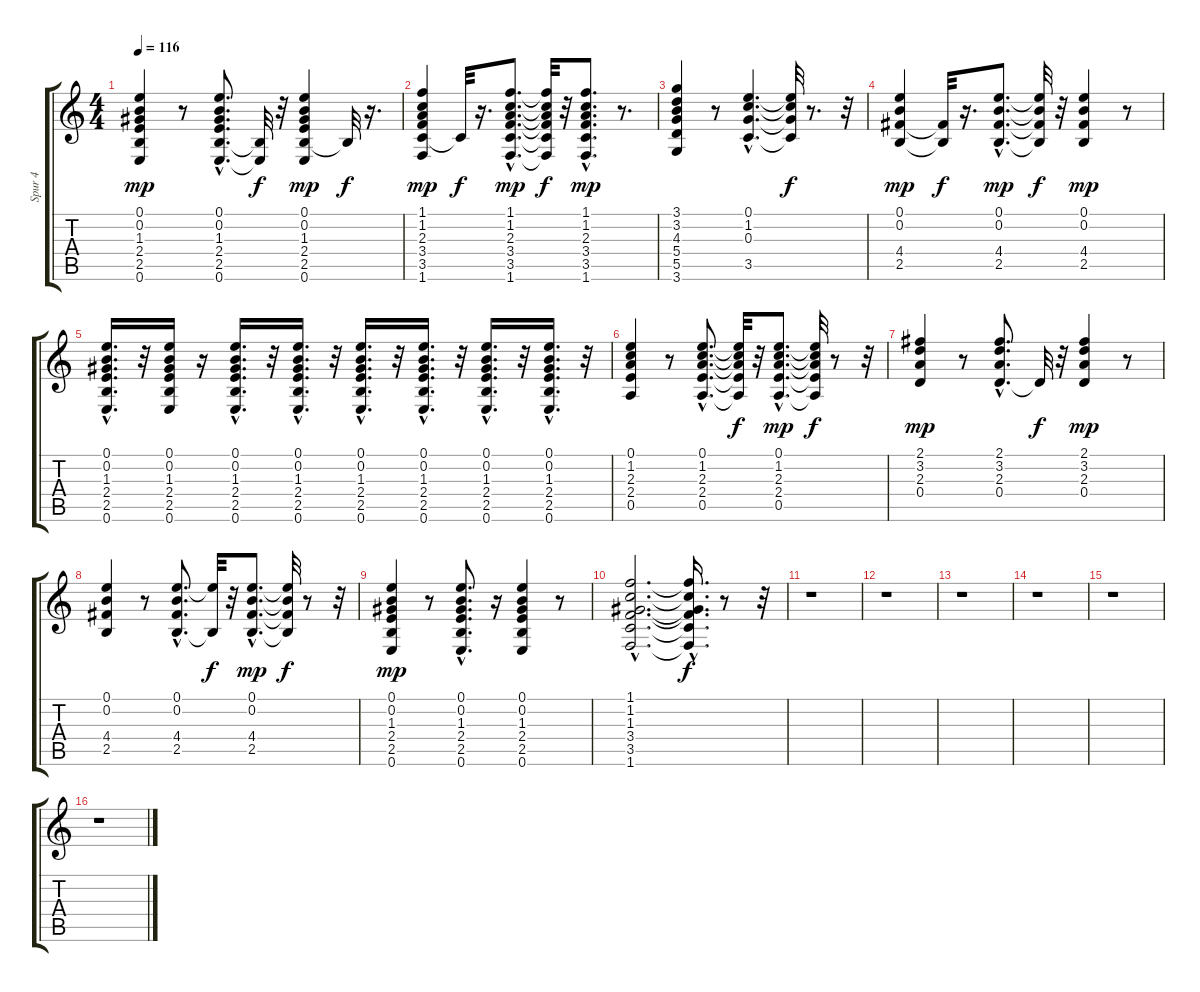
\track ("Spur 4" "Spur 4") {instrument acousticguitarsteel}
\staff {score tabs}
\tuning (E4 B3 G3 D3 A2 E2) {hide}
\ts (4 4)
\tempo 116
\clef g2
\ks c
(0.1 0.2 1.3 2.4 2.5 0.6).4{dy mp} r.8 (0.1{hac} 0.2{hac} 1.3{hac} 2.4{hac} 2.5{hac} 0.6{hac}).8{d} (2.5{t} 0.6{t}).32{dy f} r.32 (0.1 0.2 1.3 2.4 2.5 0.6).4{dy mp} 2.5{t}.32{dy f} r.16{d} |
(1.1 1.2 2.3 3.4 3.5 1.6).4{dy mp} 3.5{t}.32{dy f} r.16{d} (1.1{hac} 1.2{hac} 2.3{hac} 3.4{hac} 3.5{hac} 1.6{hac}).8{d dy mp} (1.1{t} 1.2{t} 2.3{t} 3.4{t} 3.5{t} 1.6{t}).32{dy f} r.32 (1.1{hac} 1.2{hac} 2.3{hac} 3.4{hac} 3.5{hac} 1.6{hac}).8{d dy mp} r.8{d} |
(3.1 3.2 4.3 5.4 5.5 3.6).4 r.8 (0.1{hac} 1.2{hac} 0.3{hac} 3.5{hac}).4{d} (0.1{t} 1.2{t} 0.3{t} 3.5{t}).32{dy f} r.8{d} r.32 |
(0.1 0.2 4.4 2.5).4{dy mp} (4.4{t} 2.5{t}).32{dy f} r.16{d} (0.1{hac} 0.2{hac} 4.4{hac} 2.5{hac}).8{d dy mp} (0.1{t} 0.2{t} 4.4{t} 2.5{t}).32{dy f} r.32 (0.1 0.2 4.4 2.5).4{dy mp} r.8 |
(0.1 0.2 1.3{hac} 2.4 2.5{hac} 0.6{hac}).16{d} r.32 (0.1 0.2 1.3 2.4 2.5 0.6).16 r.16 (0.1{hac} 0.2 1.3{hac} 2.4{hac} 2.5{hac} 0.6{hac}).16{d} r.32 (0.1 0.2 1.3{hac} 2.4 2.5{hac} 0.6{hac}).16{d} r.32 (0.1{hac} 0.2{hac} 1.3{hac} 2.4{hac} 2.5{hac} 0.6{hac}).16{d} r.32 (0.1 0.2 1.3{hac} 2.4{hac} 2.5{hac} 0.6{hac}).16{d} r.32 (0.1{hac} 0.2 1.3{hac} 2.4{hac} 2.5{hac} 0.6{hac}).16{d} r.32 (0.1{hac} 0.2{hac} 1.3{hac} 2.4{hac} 2.5{hac} 0.6{hac}).16{d} r.32 |
(0.1 1.2 2.3 2.4 0.5).4 r.8 (0.1{hac} 1.2{hac} 2.3{hac} 2.4{hac} 0.5{hac}).8{d} (0.1{t} 1.2{t} 2.3{t} 2.4{t} 0.5{t}).32{dy f} r.32 (0.1{hac} 1.2{hac} 2.3{hac} 2.4{hac} 0.5{hac}).8{d dy mp} (0.1{t} 1.2{t} 2.3{t} 2.4{t} 0.5{t}).32{dy f} r.8 r.32 |
(2.1 3.2 2.3 0.4).4{dy mp} r.8 (2.1{hac} 3.2{hac} 2.3{hac} 0.4{hac}).8{d} 0.4{t}.32{dy f} r.32 (2.1 3.2 2.3 0.4).4{dy mp} r.8 |
(0.1 0.2 4.4 2.5).4 r.8 (0.1{hac} 0.2{hac} 4.4{hac} 2.5{hac}).8{d} (0.1{t} 2.5{t}).32{dy f} r.32 (0.1{hac} 0.2{hac} 4.4{hac} 2.5{hac}).8{d dy mp} (0.1{t} 0.2{t} 4.4{t} 2.5{t}).32{dy f} r.8 r.32 |
(0.1 0.2 1.3 2.4 2.5 0.6).4{dy mp} r.8 (0.1{hac} 0.2{hac} 1.3{hac} 2.4{hac} 2.5{hac} 0.6{hac}).8{d} r.16 (0.1 0.2 1.3 2.4 2.5 0.6).4 r.8 |
(1.1{hac} 1.2{hac} 1.3{hac} 3.4{hac} 3.5{hac} 1.6{hac}).2{d} (1.1{hac t} 1.2{hac t} 1.3{hac t} 3.4{hac t} 3.5{hac t} 1.6{hac t}).16{d dy f} r.8 r.32 |
r.1 |
r.1 |
r.1 |
r.1 |
r.1 |
r.1
